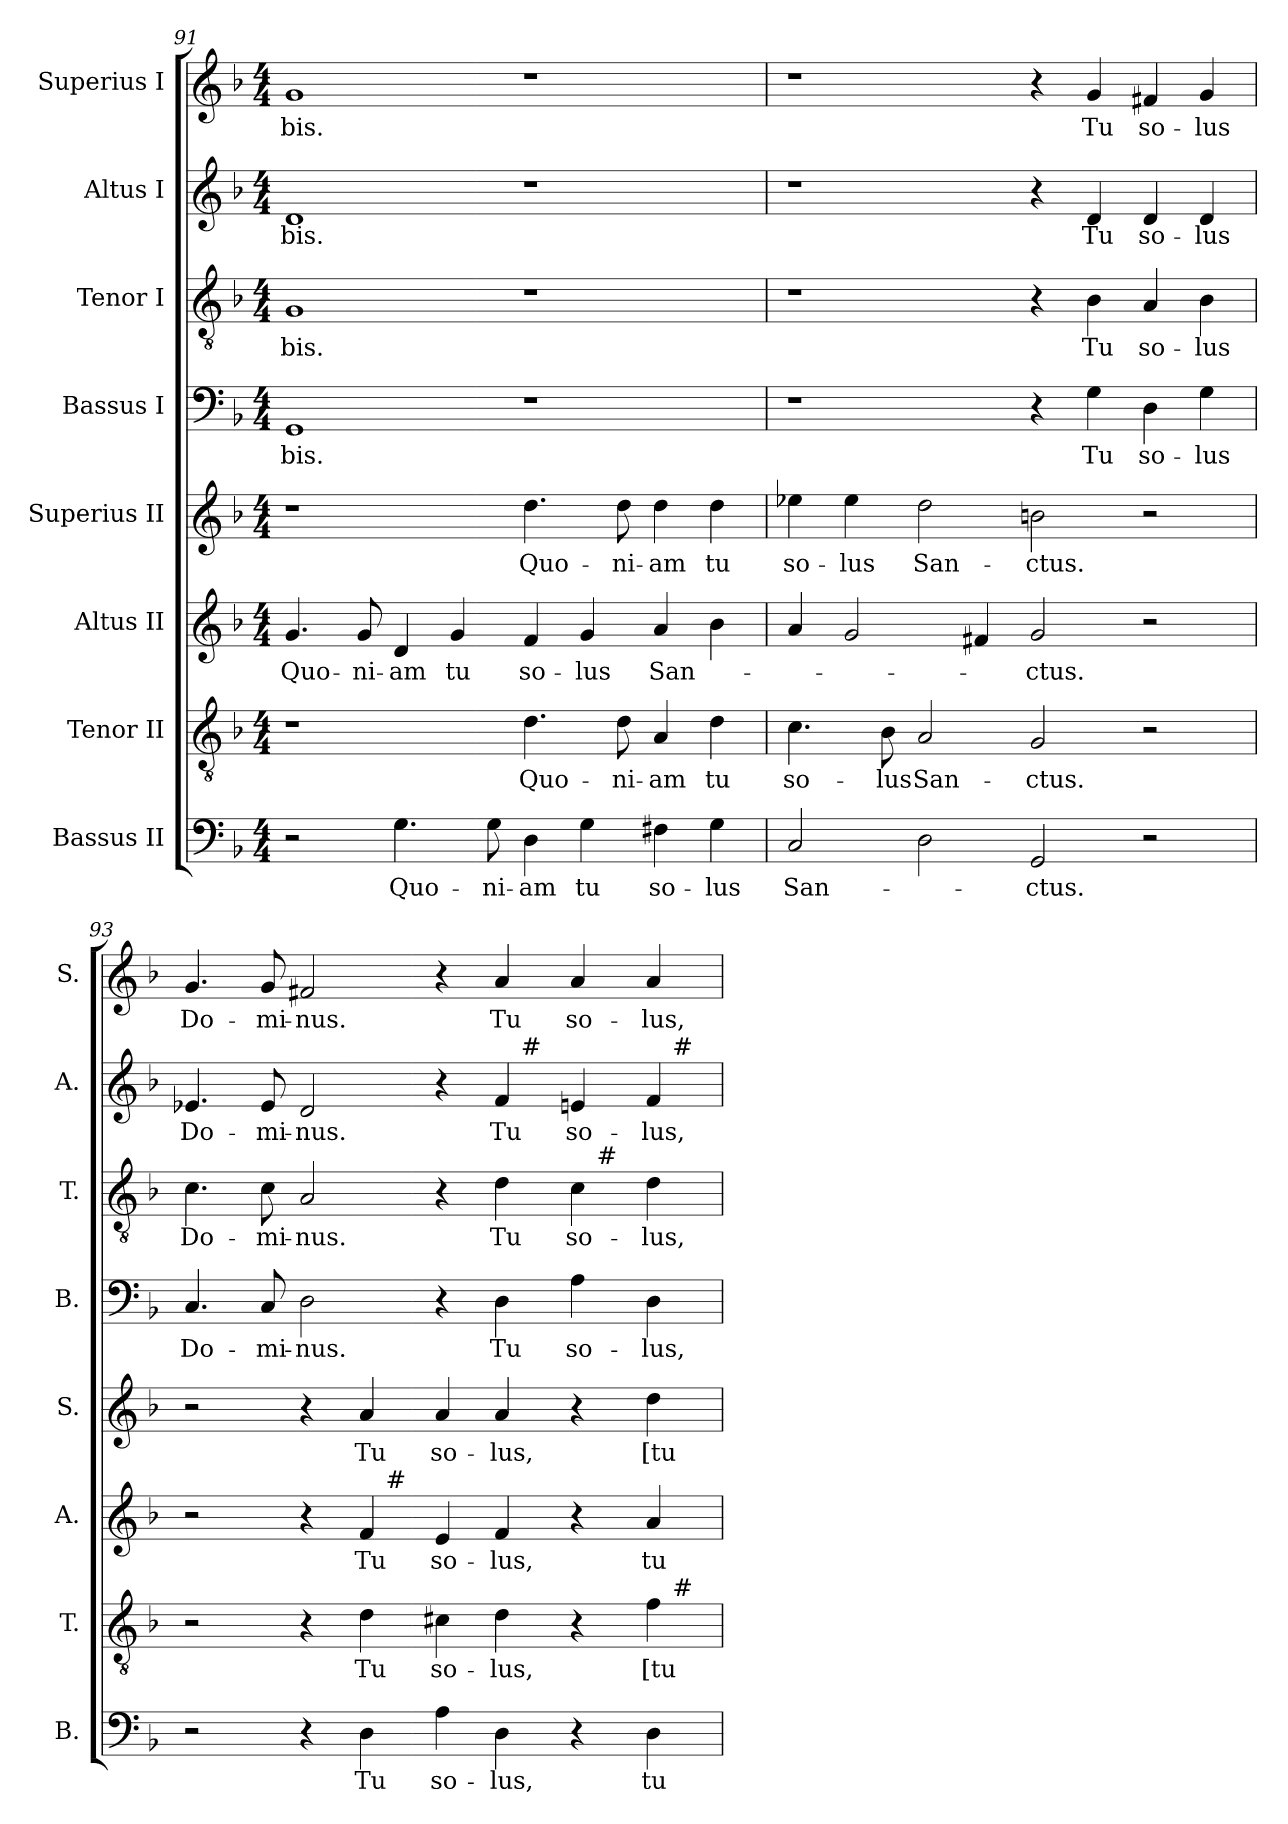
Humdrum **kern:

**kern	**text	**kern	**text	**kern	**text	**kern	**text	**kern	**text	**kern	**text	**kern	**text	**kern	**text
*part8	*part8	*part7	*part7	*part6	*part6	*part5	*part5	*part4	*part4	*part3	*part3	*part2	*part2	*part1	*part1
*staff8	*staff8	*staff7	*staff7	*staff6	*staff6	*staff5	*staff5	*staff4	*staff4	*staff3	*staff3	*staff2	*staff2	*staff1	*staff1
*I"Bassus II	*	*I"Tenor II	*	*I"Altus II	*	*I"Superius II	*	*I"Bassus I	*	*I"Tenor I	*	*I"Altus I	*	*I"Superius I	*
*I'B.	*	*I'T.	*	*I'A.	*	*I'S.	*	*I'B.	*	*I'T.	*	*I'A.	*	*I'S.	*
*clefF4	*	*clefGv2	*	*clefG2	*	*clefG2	*	*clefF4	*	*clefGv2	*	*clefG2	*	*clefG2	*
*	*	*ITrd7c12	*	*	*	*	*	*	*	*ITrd7c12	*	*	*	*	*
*k[b-]	*	*k[b-]	*	*k[b-]	*	*k[b-]	*	*k[b-]	*	*k[b-]	*	*k[b-]	*	*k[b-]	*
*d:	*	*d:	*	*d:	*	*d:	*	*d:	*	*d:	*	*d:	*	*d:	*
*M4/4	*	*M4/4	*	*M4/4	*	*M4/4	*	*M4/4	*	*M4/4	*	*M4/4	*	*M4/4	*
=91	=91	=91	=91	=91	=91	=91	=91	=91	=91	=91	=91	=91	=91	=91	=91
!	!	!	!	!	!LO:LY:b	!	!	!	!LO:LY:b	!	!LO:LY:b	!	!LO:LY:b	!	!LO:LY:b
2r	.	1r	.	4.g/	Quo-	1r	.	1GG	-bis.	1GG	-bis.	1d	-bis.	1g	-bis.
!	!	!	!	!	!LO:LY:b	!	!	!	!	!	!	!	!	!	!
.	.	.	.	8g/	-ni-	.	.	.	.	.	.	.	.	.	.
!	!LO:LY:b	!	!	!	!LO:LY:b	!	!	!	!	!	!	!	!	!	!
4.G\	Quo-	.	.	4d/	-am	.	.	.	.	.	.	.	.	.	.
!	!	!	!	!	!LO:LY:b	!	!	!	!	!	!	!	!	!	!
.	.	.	.	4g/	tu	.	.	.	.	.	.	.	.	.	.
!	!LO:LY:b	!	!	!	!	!	!	!	!	!	!	!	!	!	!
8G\	-ni-	.	.	.	.	.	.	.	.	.	.	.	.	.	.
!	!LO:LY:b	!	!LO:LY:b	!	!LO:LY:b	!	!LO:LY:b	!	!	!	!	!	!	!	!
4D\	-am	4.D\	Quo-	4f/	so-	4.dd\	Quo-	1r	.	1r	.	1r	.	1r	.
!	!LO:LY:b	!	!	!	!LO:LY:b	!	!	!	!	!	!	!	!	!	!
4G\	tu	.	.	4g/	-lus	.	.	.	.	.	.	.	.	.	.
!	!	!	!LO:LY:b	!	!	!	!LO:LY:b	!	!	!	!	!	!	!	!
.	.	8D\	-ni-	.	.	8dd\	-ni-	.	.	.	.	.	.	.	.
!	!LO:LY:b	!	!LO:LY:b	!	!LO:LY:b	!	!LO:LY:b	!	!	!	!	!	!	!	!
4F#X\	so-	4AA/	-am	4a/	San-	4dd\	-am	.	.	.	.	.	.	.	.
!	!LO:LY:b	!	!LO:LY:b	!	!	!	!LO:LY:b	!	!	!	!	!	!	!	!
4G\	-lus	4D\	tu	4b-\	.	4dd\	tu	.	.	.	.	.	.	.	.
!!LO:PB:g=z
=92	=92	=92	=92	=92	=92	=92	=92	=92	=92	=92	=92	=92	=92	=92	=92
!	!LO:LY:b	!	!LO:LY:b	!	!	!	!LO:LY:b	!	!	!	!	!	!	!	!
2C/	San-	4.C\	so-	4a/	.	4ee-X\	so-	1r	.	1r	.	1r	.	1r	.
!	!	!	!	!	!	!	!LO:LY:b	!	!	!	!	!	!	!	!
.	.	.	.	2g/	.	4ee-\	-lus	.	.	.	.	.	.	.	.
!	!	!	!LO:LY:b	!	!	!	!	!	!	!	!	!	!	!	!
.	.	8BB-\	-lus	.	.	.	.	.	.	.	.	.	.	.	.
!	!	!	!LO:LY:b	!	!	!	!LO:LY:b	!	!	!	!	!	!	!	!
2D\	.	2AA/	San-	.	.	2dd\	San-	.	.	.	.	.	.	.	.
.	.	.	.	4f#X/	.	.	.	.	.	.	.	.	.	.	.
!	!LO:LY:b	!	!LO:LY:b	!	!LO:LY:b	!	!LO:LY:b	!	!	!	!	!	!	!	!
2GG/	-ctus.	2GG/	-ctus.	2g/	-ctus.	2bn\	-ctus.	4r	.	4r	.	4r	.	4r	.
!	!	!	!	!	!	!	!	!	!LO:LY:b	!	!LO:LY:b	!	!LO:LY:b	!	!LO:LY:b
.	.	.	.	.	.	.	.	4G\	Tu	4BB-\	Tu	4d/	Tu	4g/	Tu
!	!	!	!	!	!	!	!	!	!LO:LY:b	!	!LO:LY:b	!	!LO:LY:b	!	!LO:LY:b
2r	.	2r	.	2r	.	2r	.	4D\	so-	4AA/	so-	4d/	so-	4f#X/	so-
!	!	!	!	!	!	!	!	!	!LO:LY:b	!	!LO:LY:b	!	!LO:LY:b	!	!LO:LY:b
.	.	.	.	.	.	.	.	4G\	-lus	4BB-\	-lus	4d/	-lus	4g/	-lus
=93	=93	=93	=93	=93	=93	=93	=93	=93	=93	=93	=93	=93	=93	=93	=93
!	!	!	!	!	!	!	!	!	!LO:LY:b	!	!LO:LY:b	!	!LO:LY:b	!	!LO:LY:b
*	*	*^	*	*^	*	*	*	*	*	*^	*	*^	*	*	*
2r	.	2r	1ryy	.	2r	2ryy	.	2r	.	4.C/	Do-	4.C\	1ryy	Do-	4.e-X/	1ryy	Do-	4.g/	Do-
!	!	!	!	!	!	!	!	!	!	!	!LO:LY:b	!	!	!LO:LY:b	!	!	!LO:LY:b	!	!LO:LY:b
.	.	.	.	.	.	.	.	.	.	8C/	-mi-	8C\	.	-mi-	8e-/	.	-mi-	8g/	-mi-
!	!	!	!	!	!	!	!	!	!	!	!LO:LY:b	!	!	!LO:LY:b	!	!	!LO:LY:b	!	!LO:LY:b
4r	.	4r	.	.	4r	4ryy	.	4r	.	2D\	-nus.	2AA/	.	-nus.	2d/	.	-nus.	2f#X/	-nus.
!	!LO:LY:b	!	!	!LO:LY:b	!	!	!LO:LY:b	!	!LO:LY:b	!	!	!	!	!	!	!	!	!	!
4D\	Tu	4D\	.	Tu	4f/	16ryy	Tu	4a/	Tu	.	.	.	.	.	.	.	.	.	.
!	!	!	!	!	!	!LO:TX:a:t=#	!	!	!	!	!	!	!	!	!	!	!	!	!
.	.	.	.	.	.	1ryy	.	.	.	.	.	.	.	.	.	.	.	.	.
!	!LO:LY:b	!	!	!LO:LY:b	!	!	!LO:LY:b	!	!LO:LY:b	!	!	!	!	!	!	!	!	!	!
4A\	so-	4C#X\	2ryy	so-	4e/	.	so-	4a/	so-	4r	.	4r	2ryy	.	4r	4ryy	.	4r	.
!	!LO:LY:b	!	!	!LO:LY:b	!	!	!LO:LY:b	!	!LO:LY:b	!	!LO:LY:b	!	!	!LO:LY:b	!	!	!LO:LY:b	!	!LO:LY:b
4D\	-lus,	4D\	.	-lus,	4f/	.	-lus,	4a/	-lus,	4D\	Tu	4D\	.	Tu	4f/	16ryy	Tu	4a/	Tu
!	!	!	!	!	!	!	!	!	!	!	!	!	!	!	!	!LO:TX:a:t=#	!	!	!
.	.	.	.	.	.	.	.	.	.	.	.	.	.	.	.	2ryy	.	.	.
!	!	!	!	!	!	!	!	!	!	!	!LO:LY:b	!	!	!LO:LY:b	!	!	!LO:LY:b	!	!LO:LY:b
4r	.	4r	4ryy	.	4r	.	.	4r	.	4A\	so-	4C\	16ryy	so-	4en/	.	so-	4a/	so-
!	!	!	!	!	!	!	!	!	!	!	!	!	!LO:TX:a:t=#	!	!	!	!	!	!
.	.	.	.	.	.	.	.	.	.	.	.	.	4..ryy	.	.	.	.	.	.
!	!LO:LY:b	!	!	!LO:LY:b	!	!	!LO:LY:b	!	!LO:LY:b	!	!LO:LY:b	!	!	!LO:LY:b	!	!	!LO:LY:b	!	!LO:LY:b
4D\	tu	4F\	16ryy	[tu	4a/	.	tu	4dd\	[tu	4D\	-lus,	4D\	.	-lus,	4f/	.	-lus,	4a/	-lus,
!	!	!	!	!	!	!	!	!	!	!	!	!	!	!	!	!LO:TX:a:t=#	!	!	!
!	!	!	!LO:TX:a:t=#	!	!	!	!	!	!	!	!	!	!	!	!	!	!	!	!
.	.	.	8.ryy	.	.	8.ryy	.	.	.	.	.	.	.	.	.	8.ryy	.	.	.
*	*	*v	*v	*	*	*	*	*	*	*	*	*v	*v	*	*v	*v	*	*	*
*	*	*	*	*v	*v	*	*	*	*	*	*	*	*	*	*	*
=	=	=	=	=	=	=	=	=	=	=	=	=	=	=	=
*-	*-	*-	*-	*-	*-	*-	*-	*-	*-	*-	*-	*-	*-	*-	*-
